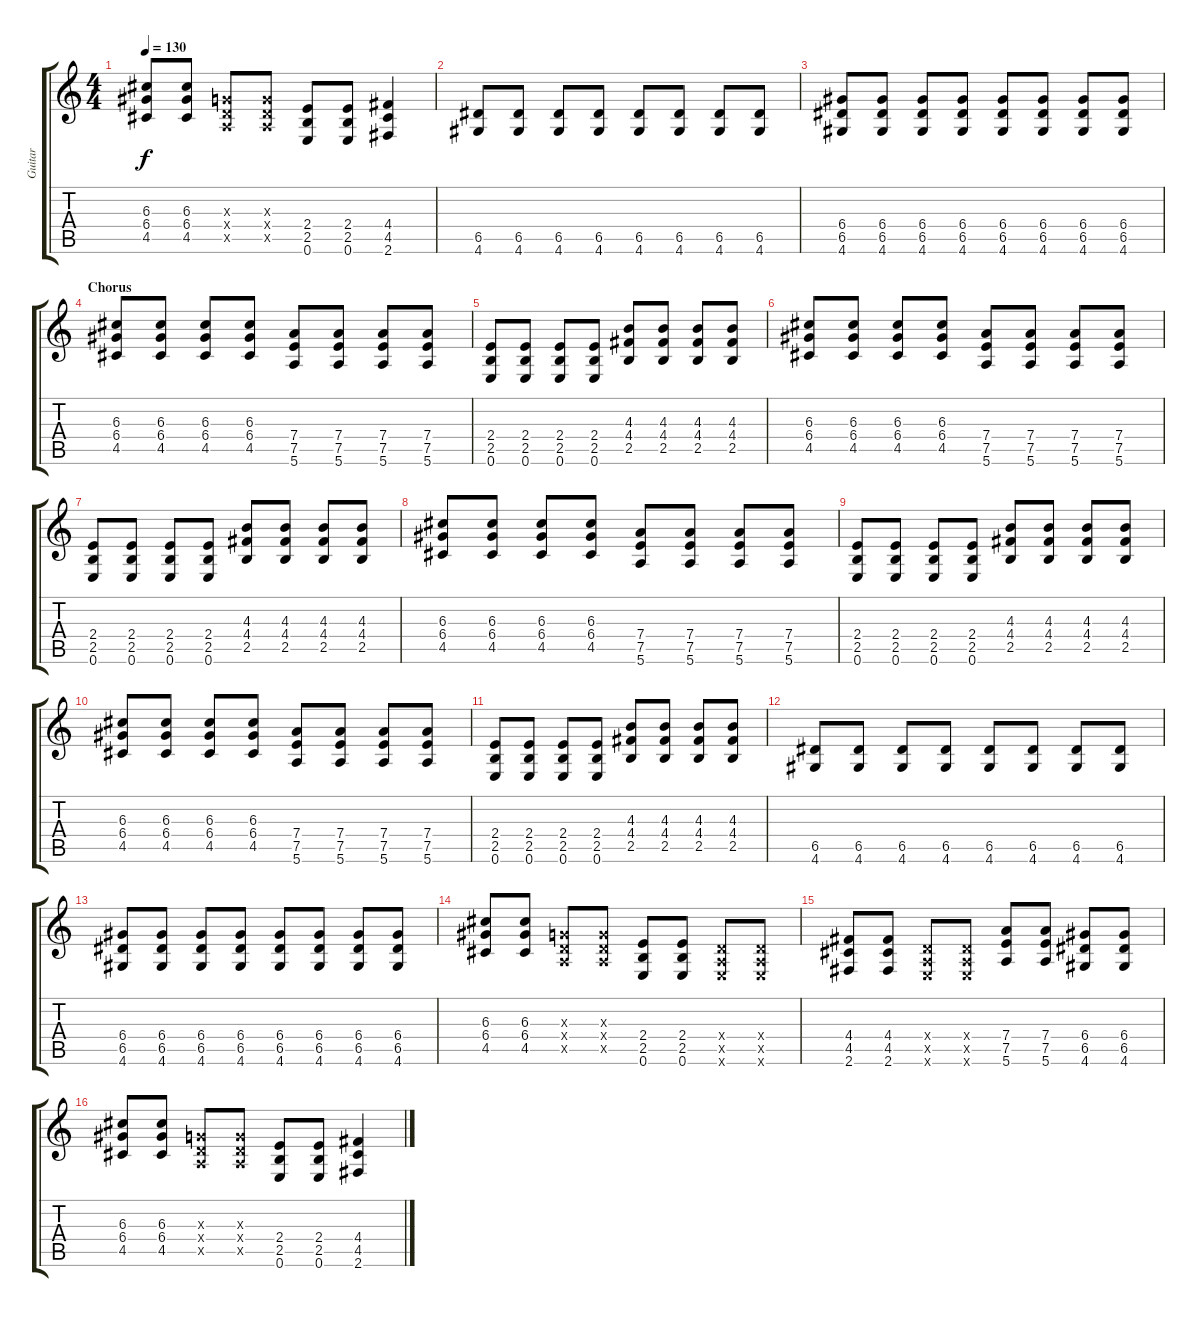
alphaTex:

\track ("Guitar" "Guitar") {instrument distortionguitar}
\staff {score tabs}
\tuning (E4 B3 G3 D3 A2 E2) {hide}
\ts (4 4)
\tempo 130
\clef g2
\ks c
(6.3 6.4 4.5).8{dy f} (6.3 6.4 4.5).8 (0.3{x} 0.4{x} 0.5{x}).8 (0.3{x} 0.4{x} 0.5{x}).8 (2.4 2.5 0.6).8 (2.4 2.5 0.6).8 (4.4 4.5 2.6).4 |
(6.5 4.6).8 (6.5 4.6).8 (6.5 4.6).8 (6.5 4.6).8 (6.5 4.6).8 (6.5 4.6).8 (6.5 4.6).8 (6.5 4.6).8 |
(6.4 6.5 4.6).8 (6.4 6.5 4.6).8 (6.4 6.5 4.6).8 (6.4 6.5 4.6).8 (6.4 6.5 4.6).8 (6.4 6.5 4.6).8 (6.4 6.5 4.6).8 (6.4 6.5 4.6).8 |
\section ("" "Chorus")
(6.3 6.4 4.5).8 (6.3 6.4 4.5).8 (6.3 6.4 4.5).8 (6.3 6.4 4.5).8 (7.4 7.5 5.6).8 (7.4 7.5 5.6).8 (7.4 7.5 5.6).8 (7.4 7.5 5.6).8 |
(2.4 2.5 0.6).8 (2.4 2.5 0.6).8 (2.4 2.5 0.6).8 (2.4 2.5 0.6).8 (4.3 4.4 2.5).8 (4.3 4.4 2.5).8 (4.3 4.4 2.5).8 (4.3 4.4 2.5).8 |
(6.3 6.4 4.5).8 (6.3 6.4 4.5).8 (6.3 6.4 4.5).8 (6.3 6.4 4.5).8 (7.4 7.5 5.6).8 (7.4 7.5 5.6).8 (7.4 7.5 5.6).8 (7.4 7.5 5.6).8 |
(2.4 2.5 0.6).8 (2.4 2.5 0.6).8 (2.4 2.5 0.6).8 (2.4 2.5 0.6).8 (4.3 4.4 2.5).8 (4.3 4.4 2.5).8 (4.3 4.4 2.5).8 (4.3 4.4 2.5).8 |
(6.3 6.4 4.5).8 (6.3 6.4 4.5).8 (6.3 6.4 4.5).8 (6.3 6.4 4.5).8 (7.4 7.5 5.6).8 (7.4 7.5 5.6).8 (7.4 7.5 5.6).8 (7.4 7.5 5.6).8 |
(2.4 2.5 0.6).8 (2.4 2.5 0.6).8 (2.4 2.5 0.6).8 (2.4 2.5 0.6).8 (4.3 4.4 2.5).8 (4.3 4.4 2.5).8 (4.3 4.4 2.5).8 (4.3 4.4 2.5).8 |
(6.3 6.4 4.5).8 (6.3 6.4 4.5).8 (6.3 6.4 4.5).8 (6.3 6.4 4.5).8 (7.4 7.5 5.6).8 (7.4 7.5 5.6).8 (7.4 7.5 5.6).8 (7.4 7.5 5.6).8 |
(2.4 2.5 0.6).8 (2.4 2.5 0.6).8 (2.4 2.5 0.6).8 (2.4 2.5 0.6).8 (4.3 4.4 2.5).8 (4.3 4.4 2.5).8 (4.3 4.4 2.5).8 (4.3 4.4 2.5).8 |
(6.5 4.6).8 (6.5 4.6).8 (6.5 4.6).8 (6.5 4.6).8 (6.5 4.6).8 (6.5 4.6).8 (6.5 4.6).8 (6.5 4.6).8 |
(6.4 6.5 4.6).8 (6.4 6.5 4.6).8 (6.4 6.5 4.6).8 (6.4 6.5 4.6).8 (6.4 6.5 4.6).8 (6.4 6.5 4.6).8 (6.4 6.5 4.6).8 (6.4 6.5 4.6).8 |
(6.3 6.4 4.5).8 (6.3 6.4 4.5).8 (0.3{x} 0.4{x} 0.5{x}).8 (0.3{x} 0.4{x} 0.5{x}).8 (2.4 2.5 0.6).8 (2.4 2.5 0.6).8 (0.4{x} 0.5{x} 0.6{x}).8 (0.4{x} 0.5{x} 0.6{x}).8 |
(4.4 4.5 2.6).8 (4.4 4.5 2.6).8 (0.4{x} 0.5{x} 0.6{x}).8 (0.4{x} 0.5{x} 0.6{x}).8 (7.4 7.5 5.6).8 (7.4 7.5 5.6).8 (6.4 6.5 4.6).8 (6.4 6.5 4.6).8 |
(6.3 6.4 4.5).8 (6.3 6.4 4.5).8 (0.3{x} 0.4{x} 0.5{x}).8 (0.3{x} 0.4{x} 0.5{x}).8 (2.4 2.5 0.6).8 (2.4 2.5 0.6).8 (4.4 4.5 2.6).4
